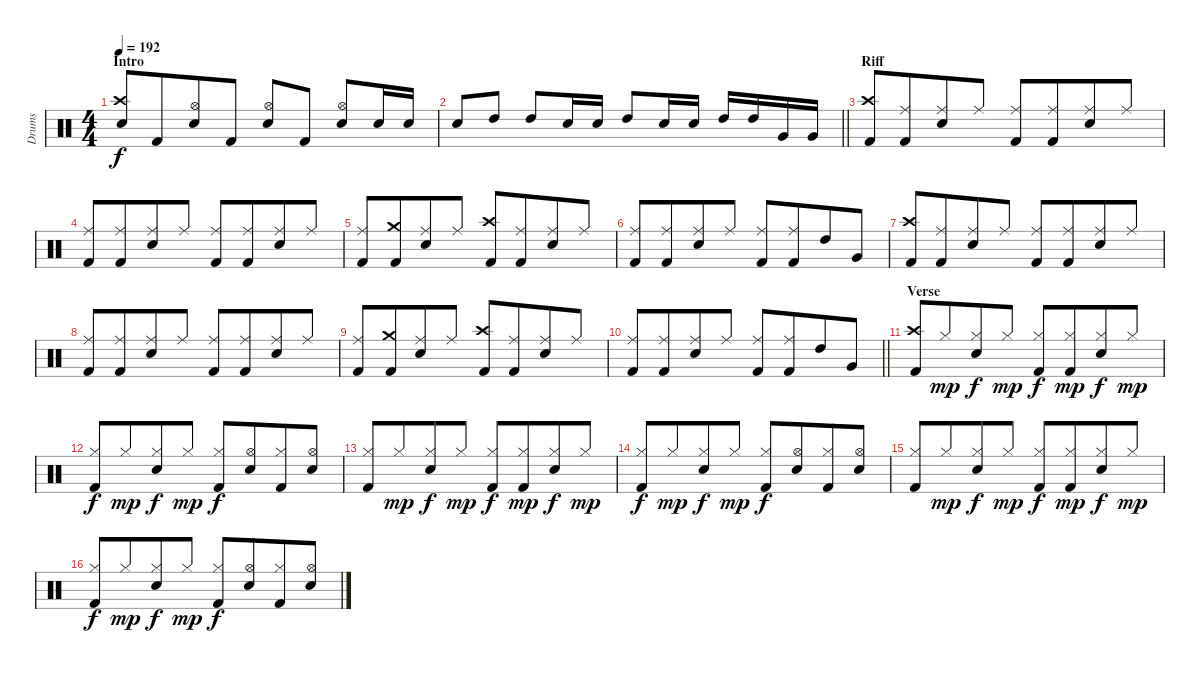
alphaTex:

\track ("Drums" "Drums") {instrument percussion}
\staff {score}
\articulation defaults
\ts (4 4)
\section ("" "Intro")
\tempo 192
\clef neutral
\ks c
("Electric Snare (hit)" "Crash high (hit)").8{dy f beam Up} "Kick (hit) 2".8{beam Up beam merge} ("Electric Snare (hit)" "Hi-Hat (open)").8{beam Up} "Kick (hit) 2".8{beam Up} ("Electric Snare (hit)" "Hi-Hat (open)").8{beam Up} "Kick (hit) 2".8{beam Up} ("Electric Snare (hit)" "Hi-Hat (open)").8{beam Up} "Electric Snare (hit)".16{beam Up} "Electric Snare (hit)".16{beam Up} |
\barLineRight lightlight "Electric Snare (hit)".8{beam Up} "High Tom (hit)".8{beam Up} "High Tom (hit)".8{beam Up} "Electric Snare (hit)".16{beam Up} "Electric Snare (hit)".16{beam Up} "High Tom (hit)".8{beam Up} "Electric Snare (hit)".16{beam Up} "Electric Snare (hit)".16{beam Up} "High Tom (hit)".16{beam Up} "High Tom (hit)".16{beam Up} "Very Low Tom (hit)".16{beam Up} "Very Low Tom (hit)".16{beam Up}
|
\section ("" "Riff")
("Kick (hit) 2" "Crash high (hit)").8{beam Up} ("Kick (hit) 2" "Ride (middle)").8{beam Up beam merge} ("Electric Snare (hit)" "Ride (middle)").8{beam Up} "Ride (middle)".8{beam Up} ("Kick (hit) 2" "Ride (middle)").8{beam Up} ("Kick (hit) 2" "Ride (middle)").8{beam Up beam merge} ("Electric Snare (hit)" "Ride (middle)").8{beam Up} "Ride (middle)".8{beam Up} |
("Kick (hit) 2" "Ride (middle)").8{beam Up} ("Kick (hit) 2" "Ride (middle)").8{beam Up beam merge} ("Electric Snare (hit)" "Ride (middle)").8{beam Up} "Ride (middle)".8{beam Up} ("Kick (hit) 2" "Ride (middle)").8{beam Up} ("Kick (hit) 2" "Ride (middle)").8{beam Up beam merge} ("Electric Snare (hit)" "Ride (middle)").8{beam Up} "Ride (middle)".8{beam Up} |
("Kick (hit) 2" "Ride (middle)").8{beam Up} ("Kick (hit) 2" "Crash medium (hit)").8{beam Up beam merge} ("Electric Snare (hit)" "Ride (middle)").8{beam Up} "Ride (middle)".8{beam Up} ("Kick (hit) 2" "Crash high (hit)").8{beam Up} ("Kick (hit) 2" "Ride (middle)").8{beam Up beam merge} ("Electric Snare (hit)" "Ride (middle)").8{beam Up} "Ride (middle)".8{beam Up} |
("Kick (hit) 2" "Ride (middle)").8{beam Up} ("Kick (hit) 2" "Ride (middle)").8{beam Up beam merge} ("Electric Snare (hit)" "Ride (middle)").8{beam Up} "Ride (middle)".8{beam Up} ("Kick (hit) 2" "Ride (middle)").8{beam Up} ("Kick (hit) 2" "Ride (middle)").8{beam Up beam merge} "High Tom (hit)".8{beam Up} "Very Low Tom (hit)".8{beam Up} |
("Kick (hit) 2" "Crash high (hit)").8{beam Up} ("Kick (hit) 2" "Ride (middle)").8{beam Up beam merge} ("Electric Snare (hit)" "Ride (middle)").8{beam Up} "Ride (middle)".8{beam Up} ("Kick (hit) 2" "Ride (middle)").8{beam Up} ("Kick (hit) 2" "Ride (middle)").8{beam Up beam merge} ("Electric Snare (hit)" "Ride (middle)").8{beam Up} "Ride (middle)".8{beam Up} |
("Kick (hit) 2" "Ride (middle)").8{beam Up} ("Kick (hit) 2" "Ride (middle)").8{beam Up beam merge} ("Electric Snare (hit)" "Ride (middle)").8{beam Up} "Ride (middle)".8{beam Up} ("Kick (hit) 2" "Ride (middle)").8{beam Up} ("Kick (hit) 2" "Ride (middle)").8{beam Up beam merge} ("Electric Snare (hit)" "Ride (middle)").8{beam Up} "Ride (middle)".8{beam Up} |
("Kick (hit) 2" "Ride (middle)").8{beam Up} ("Kick (hit) 2" "Crash medium (hit)").8{beam Up beam merge} ("Electric Snare (hit)" "Ride (middle)").8{beam Up} "Ride (middle)".8{beam Up} ("Kick (hit) 2" "Crash high (hit)").8{beam Up} ("Kick (hit) 2" "Ride (middle)").8{beam Up beam merge} ("Electric Snare (hit)" "Ride (middle)").8{beam Up} "Ride (middle)".8{beam Up} |
\barLineRight lightlight
("Kick (hit) 2" "Ride (middle)").8{beam Up} ("Kick (hit) 2" "Ride (middle)").8{beam Up beam merge} ("Electric Snare (hit)" "Ride (middle)").8{beam Up} "Ride (middle)".8{beam Up} ("Kick (hit) 2" "Ride (middle)").8{beam Up} ("Kick (hit) 2" "Ride (middle)").8{beam Up beam merge} "High Tom (hit)".8{beam Up} "Very Low Tom (hit)".8{beam Up} |
\section ("" "Verse")
("Crash high (hit)" "Kick (hit) 2").8{beam Up} "Hi-Hat (closed)".8{dy mp beam Up beam merge} ("Hi-Hat (closed)" "Electric Snare (hit)").8{dy f beam Up} "Hi-Hat (closed)".8{dy mp beam Up} ("Hi-Hat (closed)" "Kick (hit) 2").8{dy f beam Up} ("Hi-Hat (closed)" "Kick (hit) 2").8{dy mp beam Up beam merge} ("Hi-Hat (closed)" "Electric Snare (hit)").8{dy f beam Up} "Hi-Hat (closed)".8{dy mp beam Up} |
("Hi-Hat (closed)" "Kick (hit) 2").8{dy f beam Up} "Hi-Hat (closed)".8{dy mp beam Up beam merge} ("Hi-Hat (closed)" "Electric Snare (hit)").8{dy f beam Up} "Hi-Hat (closed)".8{dy mp beam Up} ("Hi-Hat (closed)" "Kick (hit) 2").8{dy f beam Up} ("Hi-Hat (open)" "Electric Snare (hit)").8{beam Up beam merge} ("Hi-Hat (closed)" "Kick (hit) 2").8{beam Up} ("Hi-Hat (open)" "Electric Snare (hit)").8{beam Up} |
("Hi-Hat (closed)" "Kick (hit) 2").8{beam Up} "Hi-Hat (closed)".8{dy mp beam Up beam merge} ("Hi-Hat (closed)" "Electric Snare (hit)").8{dy f beam Up} "Hi-Hat (closed)".8{dy mp beam Up} ("Hi-Hat (closed)" "Kick (hit) 2").8{dy f beam Up} ("Hi-Hat (closed)" "Kick (hit) 2").8{dy mp beam Up beam merge} ("Hi-Hat (closed)" "Electric Snare (hit)").8{dy f beam Up} "Hi-Hat (closed)".8{dy mp beam Up} |
("Hi-Hat (closed)" "Kick (hit) 2").8{dy f beam Up} "Hi-Hat (closed)".8{dy mp beam Up beam merge} ("Hi-Hat (closed)" "Electric Snare (hit)").8{dy f beam Up} "Hi-Hat (closed)".8{dy mp beam Up} ("Hi-Hat (closed)" "Kick (hit) 2").8{dy f beam Up} ("Hi-Hat (open)" "Electric Snare (hit)").8{beam Up beam merge} ("Hi-Hat (closed)" "Kick (hit) 2").8{beam Up} ("Hi-Hat (open)" "Electric Snare (hit)").8{beam Up} |
("Hi-Hat (closed)" "Kick (hit) 2").8{beam Up} "Hi-Hat (closed)".8{dy mp beam Up beam merge} ("Hi-Hat (closed)" "Electric Snare (hit)").8{dy f beam Up} "Hi-Hat (closed)".8{dy mp beam Up} ("Hi-Hat (closed)" "Kick (hit) 2").8{dy f beam Up} ("Hi-Hat (closed)" "Kick (hit) 2").8{dy mp beam Up beam merge} ("Hi-Hat (closed)" "Electric Snare (hit)").8{dy f beam Up} "Hi-Hat (closed)".8{dy mp beam Up} |
("Hi-Hat (closed)" "Kick (hit) 2").8{dy f beam Up} "Hi-Hat (closed)".8{dy mp beam Up beam merge} ("Hi-Hat (closed)" "Electric Snare (hit)").8{dy f beam Up} "Hi-Hat (closed)".8{dy mp beam Up} ("Hi-Hat (closed)" "Kick (hit) 2").8{dy f beam Up} ("Hi-Hat (open)" "Electric Snare (hit)").8{beam Up beam merge} ("Hi-Hat (closed)" "Kick (hit) 2").8{beam Up} ("Hi-Hat (open)" "Electric Snare (hit)").8{beam Up}
